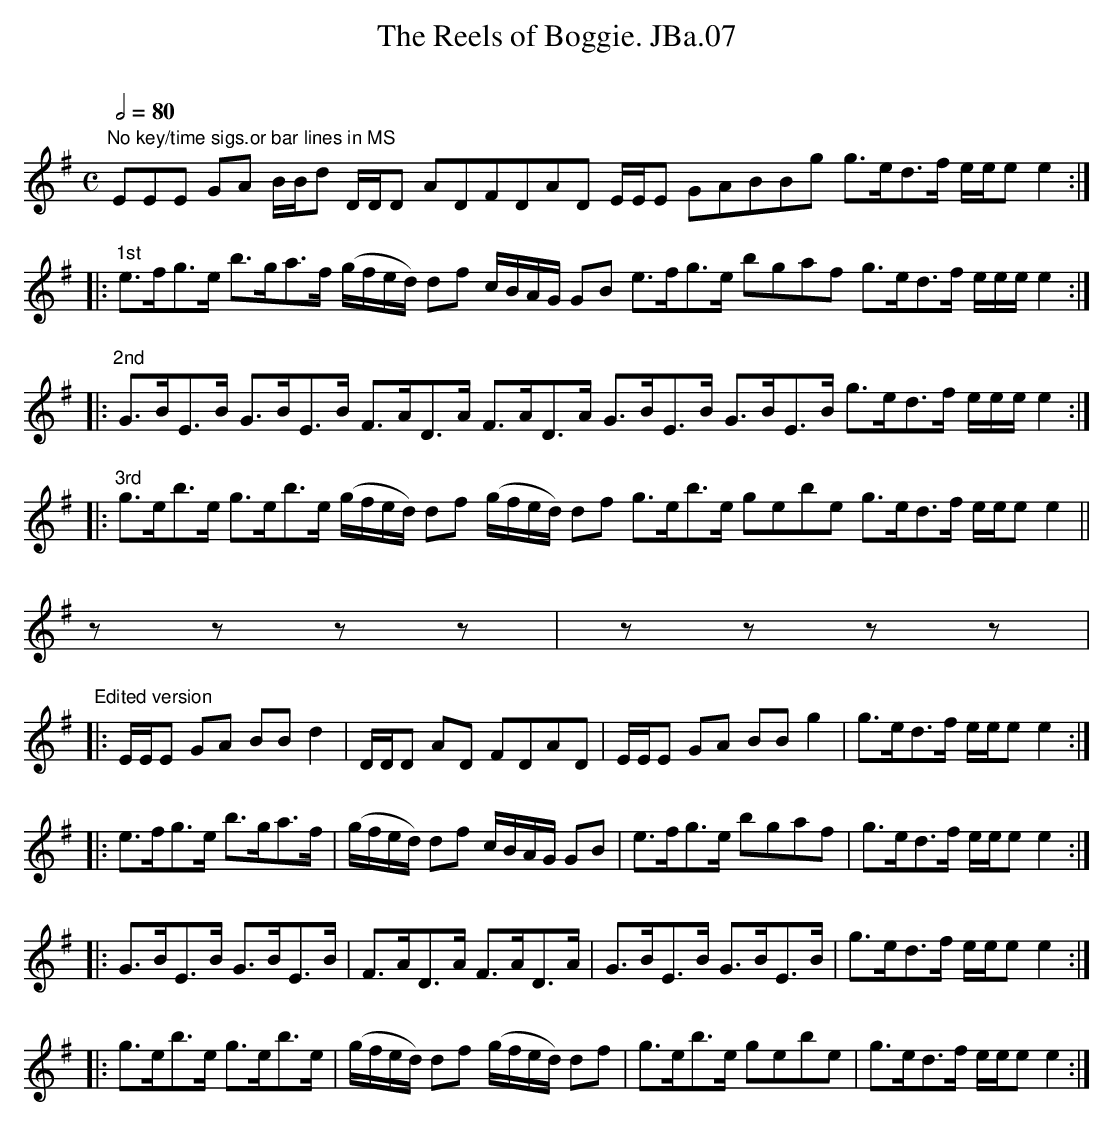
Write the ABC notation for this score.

X:1
T:Reels of Boggie. JBa.07, The
M:C
L:1/8
Q:1/2=80
O:
K:E minor
"No key/time sigs.or bar lines in MS"
EEE GA B/B/d D/D/D ADFDAD E/E/E GABBg g>ed>f e/e/e e2:|
|:"1st"e>fg>e b>ga>f (g/f/e/d/) df\
c/B/A/G/ GB e>fg>e bgaf g>ed>f e/e/e/ e2:|
|:"2nd"G>BE>B G>BE>B F>AD>A F>AD>A\
G>BE>B G>BE>B g>ed>f e/e/e/ e2:|
|:"3rd"g>eb>e g>eb>e (g/f/e/d/) df (g/f/e/d/) df\
g>eb>e gebe g>ed>f e/e/e e2||
zzzz|zzzz|
K:Em
"Edited version"|:E/E/E GA BBd2|D/D/D AD FDAD|\
E/E/E GA BBg2|g>ed>f e/e/e e2:|
|:e>fg>e b>ga>f|(g/f/e/d/) df c/B/A/G/ GB|\
e>fg>e bgaf|g>ed>f e/e/e e2:|
|:G>BE>B G>BE>B|F>AD>A F>AD>A|\
G>BE>B G>BE>B|g>ed>f e/e/e e2:|
|:g>eb>e g>eb>e|(g/f/e/d/) df (g/f/e/d/) df|\
g>eb>e gebe|g>ed>f e/e/e e2:|
